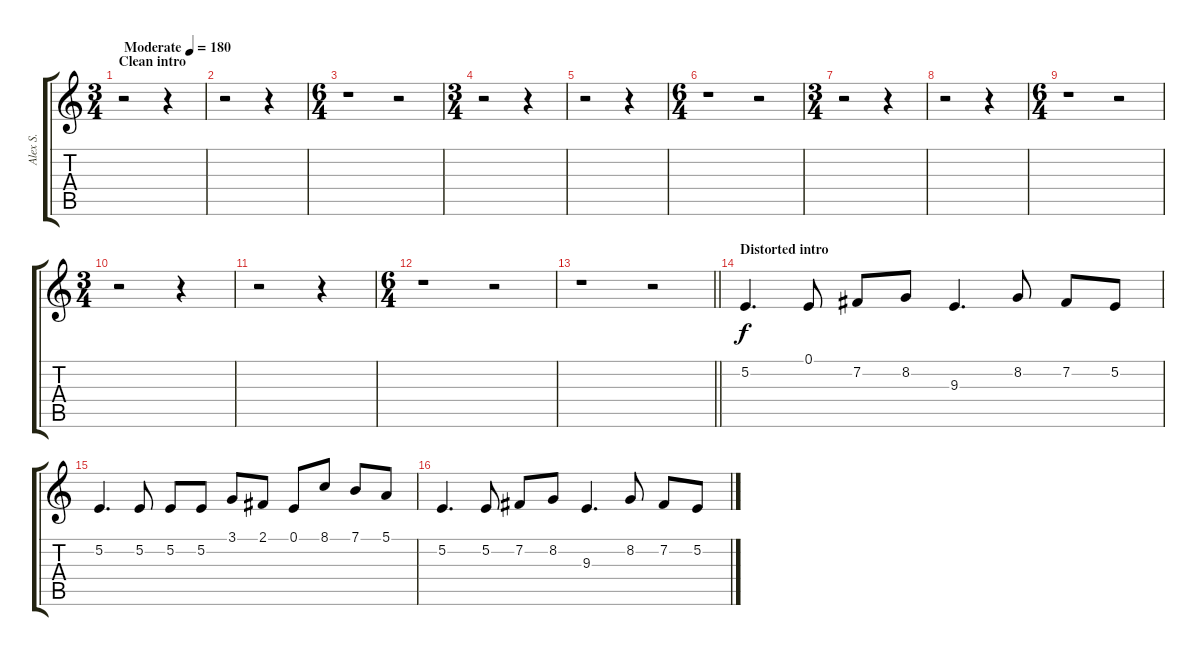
\track ("Alex S." "Alex S.") {instrument violin}
\staff {score tabs}
\tuning (E4 B3 G3 D3 A2 E2) {hide}
\ts (3 4)
\section ("" "Clean intro")
\tempo (180 "Moderate")
\clef g2
\ks c
r.2{dy f instrument violin} r.4 |
r.2 r.4 |
\ts (6 4)
r.1 r.2 |
\ts (3 4)
r.2 r.4 |
r.2 r.4 |
\ts (6 4)
r.1 r.2 |
\ts (3 4)
r.2 r.4 |
r.2 r.4 |
\ts (6 4)
r.1 r.2 |
\ts (3 4)
r.2 r.4 |
r.2 r.4 |
\ts (6 4)
r.1 r.2 |
\barLineRight lightlight
r.1 r.2 |
\section ("" "Distorted intro")
5.2.4{d} 0.1.8 7.2.8 8.2.8 9.3.4{d} 8.2.8 7.2.8 5.2.8 |
5.2.4{d} 5.2.8 5.2.8 5.2.8 3.1.8 2.1.8 0.1.8 8.1.8 7.1.8 5.1.8 |
5.2.4{d} 5.2.8 7.2.8 8.2.8 9.3.4{d} 8.2.8 7.2.8 5.2.8
